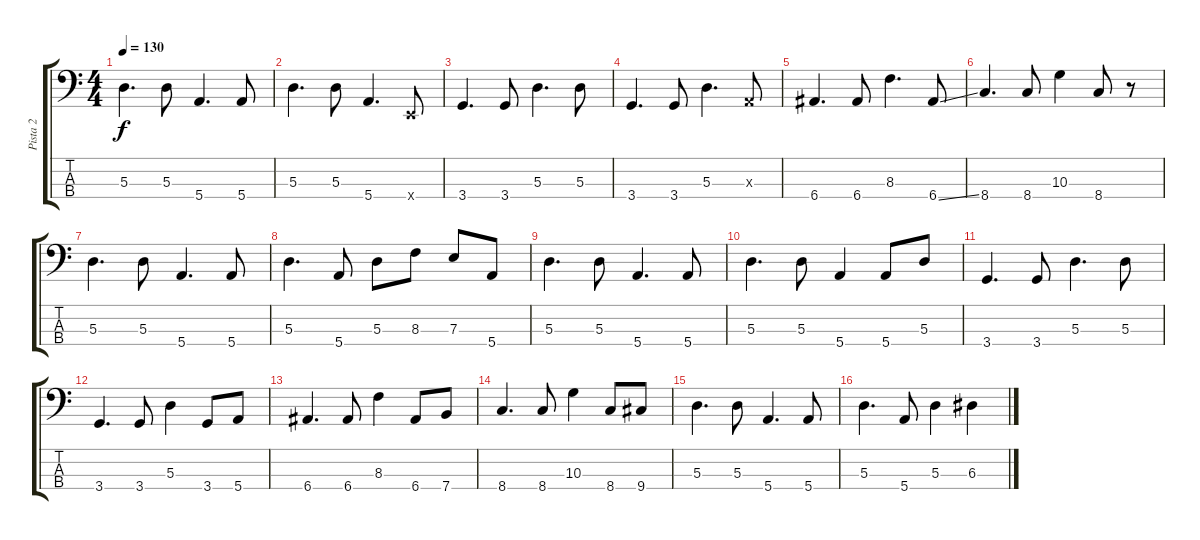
\track ("Pista 2" "Pista 2") {instrument electricbassfinger}
\staff {score tabs}
\tuning (G2 D2 A1 E1) {hide}
\ts (4 4)
\tempo 130
\clef f4
\ks c
5.3.4{d dy f} 5.3.8 5.4.4{d} 5.4.8 |
5.3.4{d} 5.3.8 5.4.4{d} 0.4{x}.8 |
3.4.4{d} 3.4.8 5.3.4{d} 5.3.8 |
3.4.4{d} 3.4.8 5.3.4{d} 0.3{x}.8 |
6.4.4{d} 6.4.8 8.3.4{d} 6.4{ss}.8 |
8.4.4{d} 8.4.8 10.3.4 8.4.8 r.8 |
5.3.4{d} 5.3.8 5.4.4{d} 5.4.8 |
5.3.4{d} 5.4.8 5.3.8 8.3.8 7.3.8 5.4.8 |
5.3.4{d} 5.3.8 5.4.4{d} 5.4.8 |
5.3.4{d} 5.3.8 5.4.4 5.4.8 5.3.8 |
3.4.4{d} 3.4.8 5.3.4{d} 5.3.8 |
3.4.4{d} 3.4.8 5.3.4 3.4.8 5.4.8 |
6.4.4{d} 6.4.8 8.3.4 6.4.8 7.4.8 |
8.4.4{d} 8.4.8 10.3.4 8.4.8 9.4.8 |
5.3.4{d} 5.3.8 5.4.4{d} 5.4.8 |
5.3.4{d} 5.4.8 5.3.4 6.3.4
